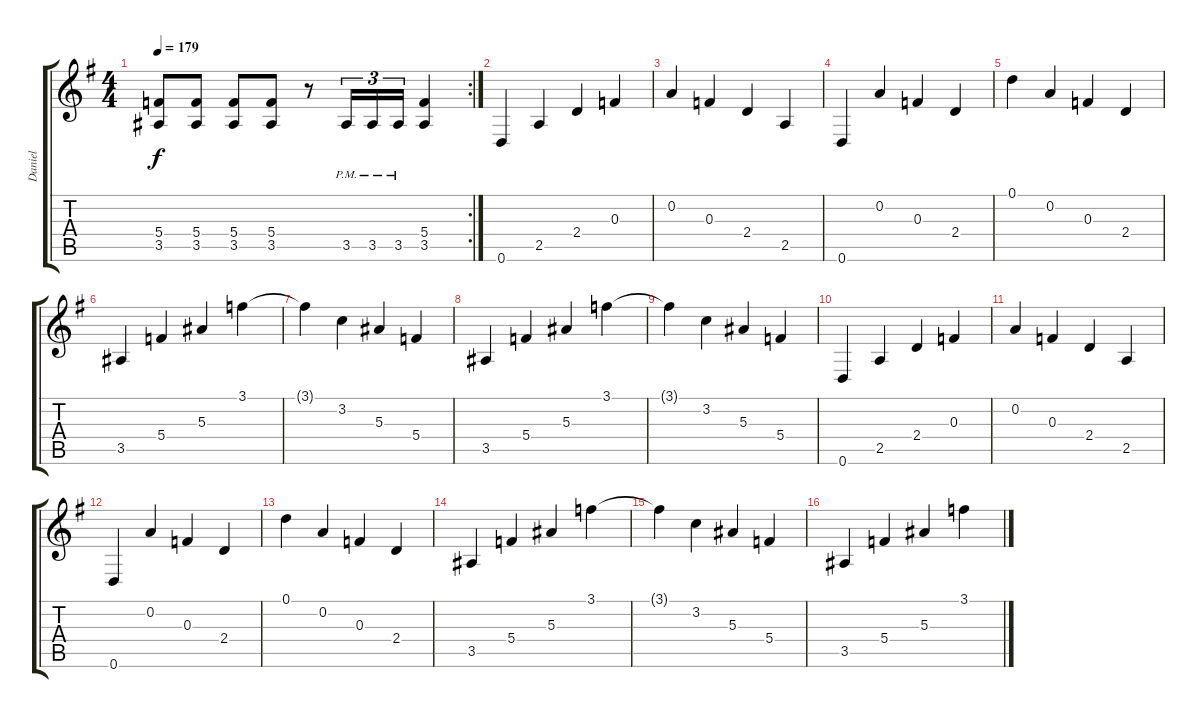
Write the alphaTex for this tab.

\track ("Daniel" "Daniel") {instrument overdrivenguitar}
\staff {score tabs}
\tuning (D4 A3 F3 C3 G2 D2) {hide}
\rc 2
\ts (4 4)
\tempo 179
\clef g2
\ks eminor
(5.4 3.5).8{dy f} (5.4 3.5).8 (5.4 3.5).8 (5.4 3.5).8 r.8 3.5{pm}.16{tu (3 2)} 3.5{pm}.16{tu (3 2)} 3.5{pm}.16{tu (3 2)} (5.4 3.5).4 |
0.6.4 2.5.4 2.4.4 0.3.4 |
0.2.4 0.3.4 2.4.4 2.5.4 |
0.6.4 0.2.4 0.3.4 2.4.4 |
0.1.4 0.2.4 0.3.4 2.4.4 |
3.5.4 5.4.4 5.3.4 3.1.4 |
3.1{t}.4 3.2.4 5.3.4 5.4.4 |
3.5.4 5.4.4 5.3.4 3.1.4 |
3.1{t}.4 3.2.4 5.3.4 5.4.4 |
0.6.4 2.5.4 2.4.4 0.3.4 |
0.2.4 0.3.4 2.4.4 2.5.4 |
0.6.4 0.2.4 0.3.4 2.4.4 |
0.1.4 0.2.4 0.3.4 2.4.4 |
3.5.4 5.4.4 5.3.4 3.1.4 |
3.1{t}.4 3.2.4 5.3.4 5.4.4 |
3.5.4 5.4.4 5.3.4 3.1.4
